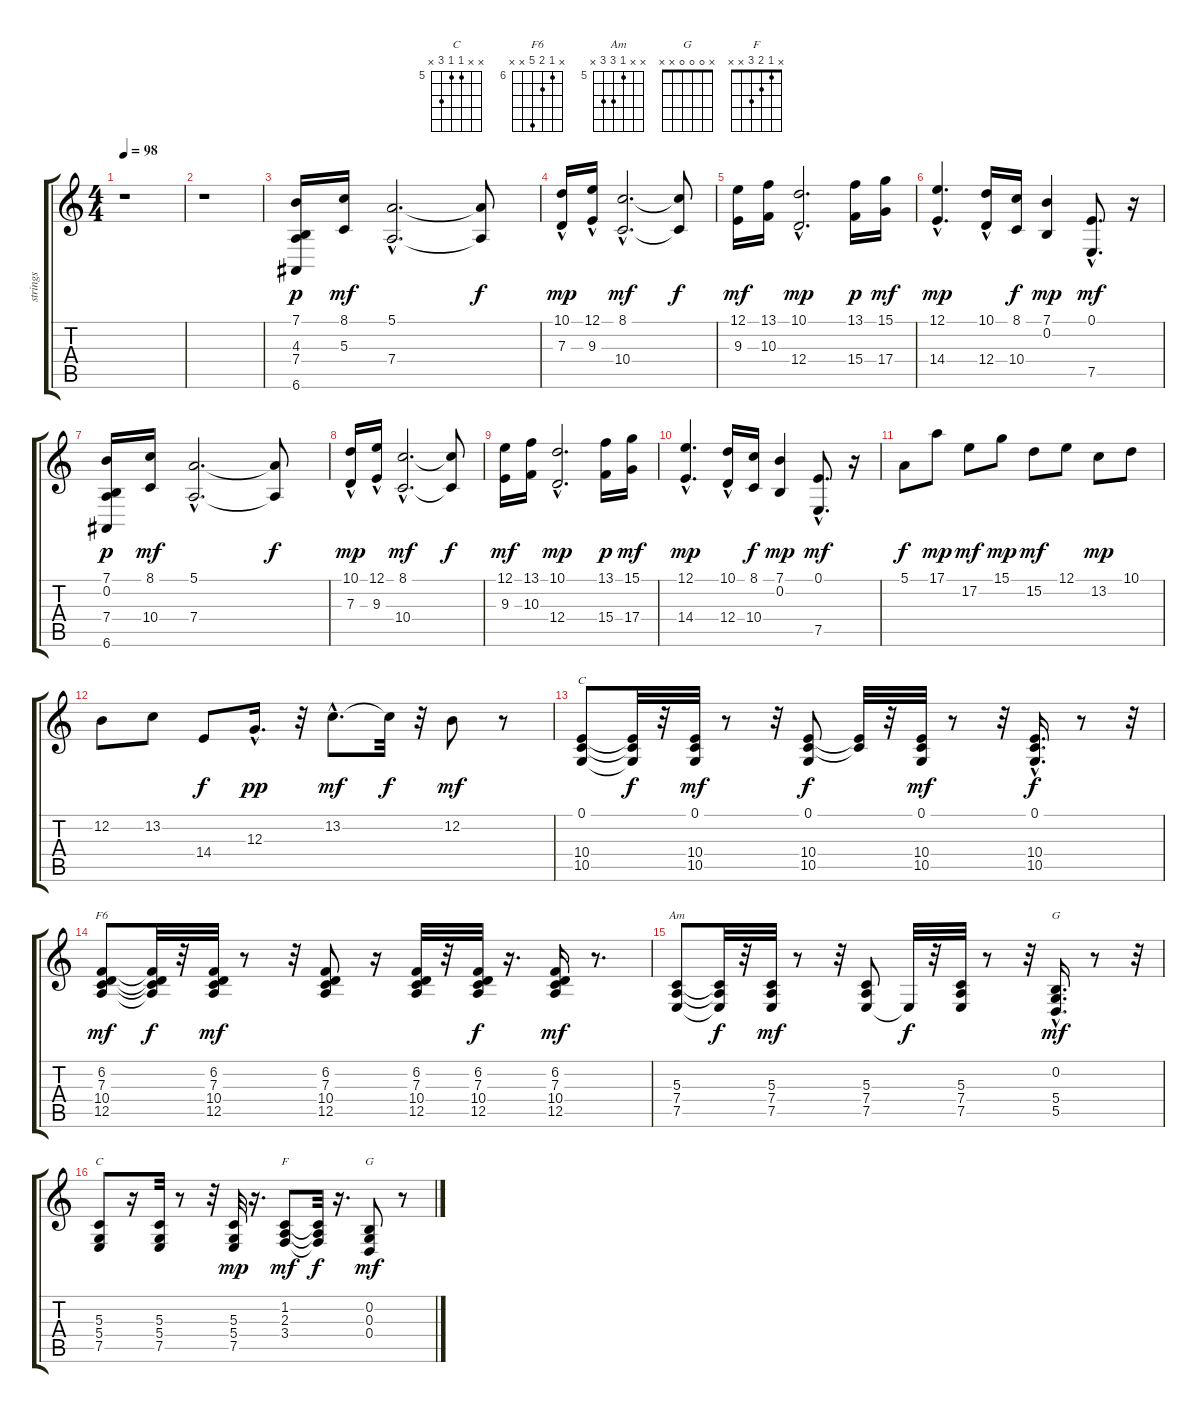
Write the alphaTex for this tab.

\track ("strings" "strings") {instrument stringensemble1}
\staff {score tabs}
\tuning (E4 B3 G3 D3 A2 E2) {hide}
\chord ("C" 0 x x 10 10 x) {firstfret 10}
\chord ("F6" x 6 7 10 x x) {firstfret 6}
\chord ("Am" x x 5 7 7 x) {firstfret 5}
\chord ("G" x 0 x 5 5 x)
\chord ("C" x x 5 5 7 x) {firstfret 5}
\chord ("F" x 1 2 3 x x)
\chord ("G" x 0 0 0 x x)
\ts (4 4)
\tempo 98
\clef g2
\ks c
r.1{dy p instrument stringensemble1} |
r.1 |
(7.1 4.3 7.4 6.6).16{balance 8 instrument stringensemble1} (8.1 5.3).16{dy mf} (5.1{hac} 7.4{hac}).2{d} (5.1{t} 7.4{t}).8{dy f} |
(10.1{hac} 7.3).16{dy mp} (12.1 9.3{hac}).16 (8.1{hac} 10.4{hac}).2{d dy mf} (8.1{t} 10.4{t}).8{dy f} |
(12.1 9.3).16{dy mf} (13.1 10.3).16 (10.1{hac} 12.4{hac}).2{d dy mp} (13.1 15.4).16{dy p} (15.1 17.4).16{dy mf} |
(12.1{hac} 14.4{hac}).4{d dy mp} (10.1{hac} 12.4).16 (8.1 10.4).16{dy f} (7.1 0.2).4{dy mp} (0.1{hac} 7.5{hac}).8{d dy mf} r.16 |
(7.1 0.2 7.4 6.6).16{dy p} (8.1 10.4).16{dy mf} (5.1{hac} 7.4{hac}).2{d} (5.1{t} 7.4{t}).8{dy f} |
(10.1{hac} 7.3).16{dy mp} (12.1 9.3{hac}).16 (8.1{hac} 10.4{hac}).2{d dy mf} (8.1{t} 10.4{t}).8{dy f} |
(12.1 9.3).16{dy mf} (13.1 10.3).16 (10.1{hac} 12.4{hac}).2{d dy mp} (13.1 15.4).16{dy p} (15.1 17.4).16{dy mf} |
(12.1{hac} 14.4{hac}).4{d dy mp} (10.1{hac} 12.4).16 (8.1 10.4).16{dy f} (7.1 0.2).4{dy mp} (0.1{hac} 7.5{hac}).8{d dy mf} r.16 |
5.1.8{dy f instrument celesta} 17.1.8{dy mp} 17.2.8{dy mf} 15.1.8{dy mp} 15.2.8{dy mf} 12.1.8 13.2.8{dy mp} 10.1.8 |
12.2.8 13.2.8 14.4.8{dy f} 12.3{hac}.16{d dy pp} r.32 13.2{hac}.8{d dy mf} 13.2{t}.32{dy f} r.32 12.2.8{dy mf} r.8 |
(0.1 10.4 10.5).8{ch "C" instrument honkytonkpiano} (0.1{t} 10.4{t} 10.5{t}).32{dy f} r.32 (0.1 10.4 10.5).32{dy mf} r.8 r.32 (0.1 10.4 10.5).8{dy f} (0.1{t} 10.4{t}).32 r.32 (0.1 10.4 10.5).32{dy mf} r.8 r.32 (0.1{hac} 10.4{hac} 10.5{hac}).16{d dy f} r.8 r.32 |
(6.2 7.3 10.4 12.5).8{ch "F6" dy mf} (6.2{t} 7.3{t} 10.4{t} 12.5{t}).32{dy f} r.32 (6.2 7.3 10.4 12.5).32{dy mf} r.8 r.32 (6.2 7.3 10.4 12.5).8 r.16 (6.2 7.3 10.4 12.5).32 r.32 (6.2 7.3 10.4 12.5).32{dy f} r.16{d} (6.2 7.3 10.4 12.5).16{dy mf} r.8{d} |
(5.3 7.4 7.5).8{ch "Am"} (5.3{t} 7.4{t} 7.5{t}).32{dy f} r.32 (5.3 7.4 7.5).32{dy mf} r.8 r.32 (5.3 7.4 7.5).8 7.5{t}.32{dy f} r.32 (5.3 7.4 7.5).32 r.8 r.32 (0.2{hac} 5.4{hac} 5.5{hac}).16{d ch "G" dy mf} r.8 r.32 |
(5.3 5.4 7.5).8{ch "C"} r.16 (5.3 5.4 7.5).32 r.8 r.32 (5.3 5.4 7.5).32{dy mp} r.16{d} (1.2 2.3 3.4).8{ch "F" dy mf} (1.2{t} 2.3{t} 3.4{t}).32{dy f} r.16{d} (0.2 0.3 0.4).8{ch "G" dy mf} r.8
